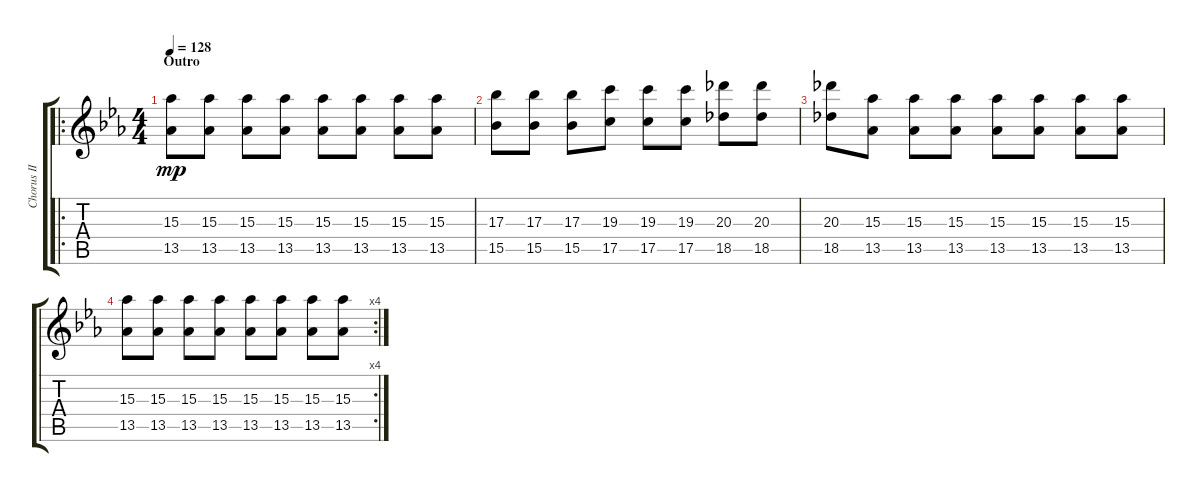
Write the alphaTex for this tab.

\track ("Chorus II" "Chorus II") {instrument distortionguitar}
\staff {score tabs}
\tuning (D4 A3 F3 C3 G2 C2) {hide}
\ro
\ts (4 4)
\section ("" "Outro")
\tempo 128
\clef g2
\ks cminor
(15.3 13.5).8{dy mp} (15.3 13.5).8 (15.3 13.5).8 (15.3 13.5).8 (15.3 13.5).8 (15.3 13.5).8 (15.3 13.5).8 (15.3 13.5).8 |
(17.3 15.5).8 (17.3 15.5).8 (17.3 15.5).8 (19.3 17.5).8 (19.3 17.5).8 (19.3 17.5).8 (20.3 18.5).8 (20.3 18.5).8 |
(20.3 18.5).8 (15.3 13.5).8 (15.3 13.5).8 (15.3 13.5).8 (15.3 13.5).8 (15.3 13.5).8 (15.3 13.5).8 (15.3 13.5).8 |
\rc 4
(15.3 13.5).8 (15.3 13.5).8 (15.3 13.5).8 (15.3 13.5).8 (15.3 13.5).8 (15.3 13.5).8 (15.3 13.5).8 (15.3 13.5).8
